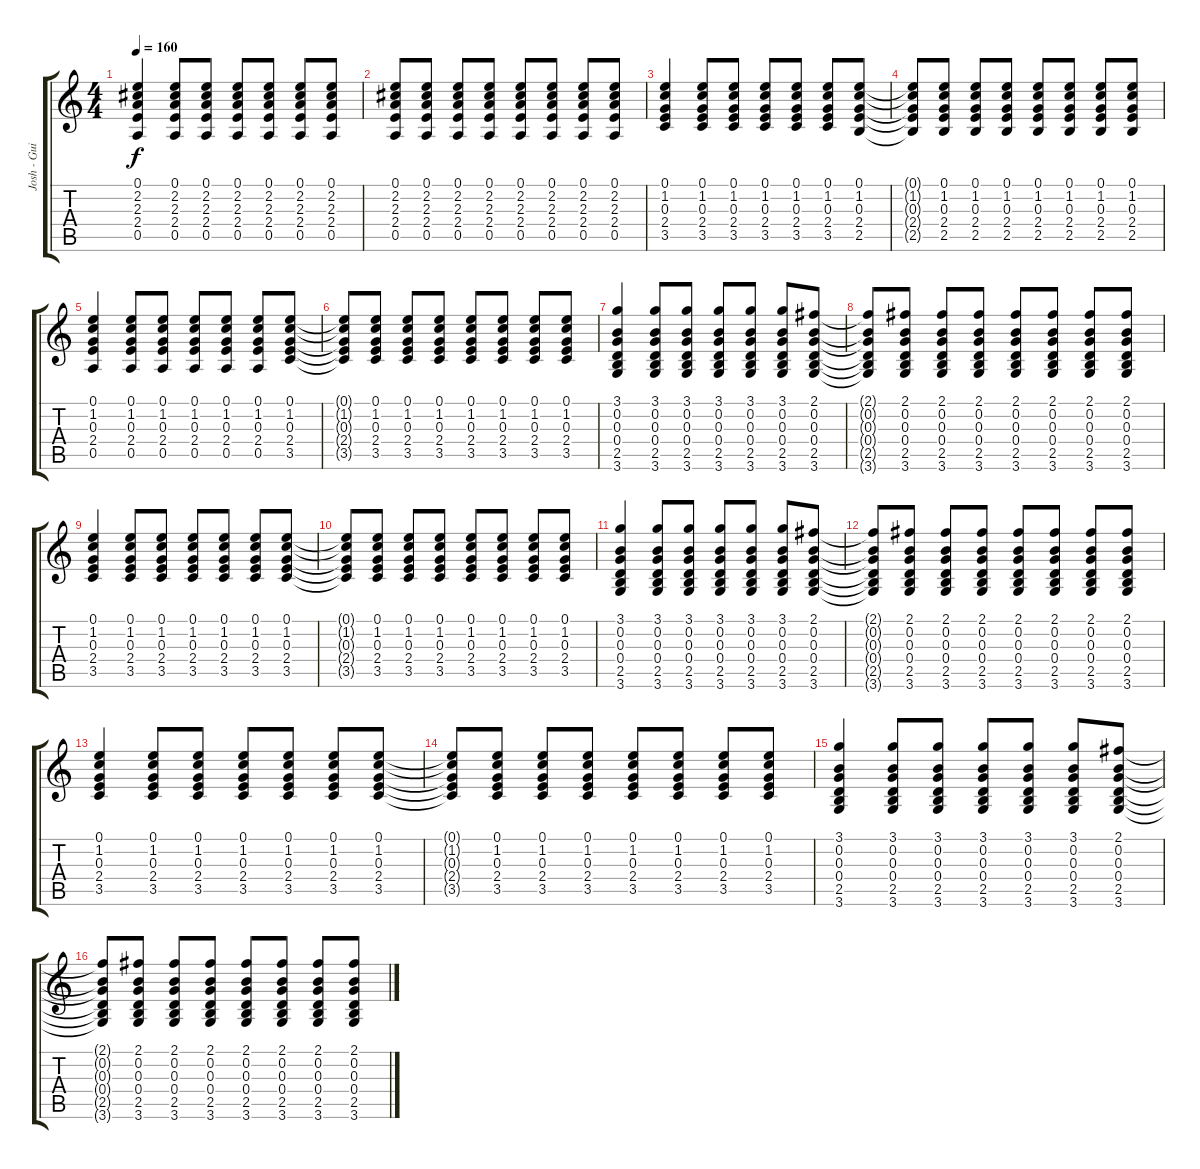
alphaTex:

\track ("Josh - Guitar" "Josh - Gui") {instrument distortionguitar}
\staff {score tabs}
\tuning (E4 B3 G3 D3 A2 E2) {hide}
\ts (4 4)
\tempo 160
\clef g2
\ks c
(0.1 2.2 2.3 2.4 0.5).4{dy f} (0.1 2.2 2.3 2.4 0.5).8 (0.1 2.2 2.3 2.4 0.5).8 (0.1 2.2 2.3 2.4 0.5).8 (0.1 2.2 2.3 2.4 0.5).8 (0.1 2.2 2.3 2.4 0.5).8 (0.1 2.2 2.3 2.4 0.5).8 |
(0.1 2.2 2.3 2.4 0.5).8 (0.1 2.2 2.3 2.4 0.5).8 (0.1 2.2 2.3 2.4 0.5).8 (0.1 2.2 2.3 2.4 0.5).8 (0.1 2.2 2.3 2.4 0.5).8 (0.1 2.2 2.3 2.4 0.5).8 (0.1 2.2 2.3 2.4 0.5).8 (0.1 2.2 2.3 2.4 0.5).8 |
(0.1 1.2 0.3 2.4 3.5).4 (0.1 1.2 0.3 2.4 3.5).8 (0.1 1.2 0.3 2.4 3.5).8 (0.1 1.2 0.3 2.4 3.5).8 (0.1 1.2 0.3 2.4 3.5).8 (0.1 1.2 0.3 2.4 3.5).8 (0.1 1.2 0.3 2.4 2.5).8 |
(0.1{t} 1.2{t} 0.3{t} 2.4{t} 2.5{t}).8 (0.1 1.2 0.3 2.4 2.5).8 (0.1 1.2 0.3 2.4 2.5).8 (0.1 1.2 0.3 2.4 2.5).8 (0.1 1.2 0.3 2.4 2.5).8 (0.1 1.2 0.3 2.4 2.5).8 (0.1 1.2 0.3 2.4 2.5).8 (0.1 1.2 0.3 2.4 2.5).8 |
(0.1 1.2 0.3 2.4 0.5).4 (0.1 1.2 0.3 2.4 0.5).8 (0.1 1.2 0.3 2.4 0.5).8 (0.1 1.2 0.3 2.4 0.5).8 (0.1 1.2 0.3 2.4 0.5).8 (0.1 1.2 0.3 2.4 0.5).8 (0.1 1.2 0.3 2.4 3.5).8 |
(0.1{t} 1.2{t} 0.3{t} 2.4{t} 3.5{t}).8 (0.1 1.2 0.3 2.4 3.5).8 (0.1 1.2 0.3 2.4 3.5).8 (0.1 1.2 0.3 2.4 3.5).8 (0.1 1.2 0.3 2.4 3.5).8 (0.1 1.2 0.3 2.4 3.5).8 (0.1 1.2 0.3 2.4 3.5).8 (0.1 1.2 0.3 2.4 3.5).8 |
(3.1 0.2 0.3 0.4 2.5 3.6).4 (3.1 0.2 0.3 0.4 2.5 3.6).8 (3.1 0.2 0.3 0.4 2.5 3.6).8 (3.1 0.2 0.3 0.4 2.5 3.6).8 (3.1 0.2 0.3 0.4 2.5 3.6).8 (3.1 0.2 0.3 0.4 2.5 3.6).8 (2.1 0.2 0.3 0.4 2.5 3.6).8 |
(2.1{t} 0.2{t} 0.3{t} 0.4{t} 2.5{t} 3.6{t}).8 (2.1 0.2 0.3 0.4 2.5 3.6).8 (2.1 0.2 0.3 0.4 2.5 3.6).8 (2.1 0.2 0.3 0.4 2.5 3.6).8 (2.1 0.2 0.3 0.4 2.5 3.6).8 (2.1 0.2 0.3 0.4 2.5 3.6).8 (2.1 0.2 0.3 0.4 2.5 3.6).8 (2.1 0.2 0.3 0.4 2.5 3.6).8 |
(0.1 1.2 0.3 2.4 3.5).4 (0.1 1.2 0.3 2.4 3.5).8 (0.1 1.2 0.3 2.4 3.5).8 (0.1 1.2 0.3 2.4 3.5).8 (0.1 1.2 0.3 2.4 3.5).8 (0.1 1.2 0.3 2.4 3.5).8 (0.1 1.2 0.3 2.4 3.5).8 |
(0.1{t} 1.2{t} 0.3{t} 2.4{t} 3.5{t}).8 (0.1 1.2 0.3 2.4 3.5).8 (0.1 1.2 0.3 2.4 3.5).8 (0.1 1.2 0.3 2.4 3.5).8 (0.1 1.2 0.3 2.4 3.5).8 (0.1 1.2 0.3 2.4 3.5).8 (0.1 1.2 0.3 2.4 3.5).8 (0.1 1.2 0.3 2.4 3.5).8 |
(3.1 0.2 0.3 0.4 2.5 3.6).4 (3.1 0.2 0.3 0.4 2.5 3.6).8 (3.1 0.2 0.3 0.4 2.5 3.6).8 (3.1 0.2 0.3 0.4 2.5 3.6).8 (3.1 0.2 0.3 0.4 2.5 3.6).8 (3.1 0.2 0.3 0.4 2.5 3.6).8 (2.1 0.2 0.3 0.4 2.5 3.6).8 |
(2.1{t} 0.2{t} 0.3{t} 0.4{t} 2.5{t} 3.6{t}).8 (2.1 0.2 0.3 0.4 2.5 3.6).8 (2.1 0.2 0.3 0.4 2.5 3.6).8 (2.1 0.2 0.3 0.4 2.5 3.6).8 (2.1 0.2 0.3 0.4 2.5 3.6).8 (2.1 0.2 0.3 0.4 2.5 3.6).8 (2.1 0.2 0.3 0.4 2.5 3.6).8 (2.1 0.2 0.3 0.4 2.5 3.6).8 |
(0.1 1.2 0.3 2.4 3.5).4 (0.1 1.2 0.3 2.4 3.5).8 (0.1 1.2 0.3 2.4 3.5).8 (0.1 1.2 0.3 2.4 3.5).8 (0.1 1.2 0.3 2.4 3.5).8 (0.1 1.2 0.3 2.4 3.5).8 (0.1 1.2 0.3 2.4 3.5).8 |
(0.1{t} 1.2{t} 0.3{t} 2.4{t} 3.5{t}).8 (0.1 1.2 0.3 2.4 3.5).8 (0.1 1.2 0.3 2.4 3.5).8 (0.1 1.2 0.3 2.4 3.5).8 (0.1 1.2 0.3 2.4 3.5).8 (0.1 1.2 0.3 2.4 3.5).8 (0.1 1.2 0.3 2.4 3.5).8 (0.1 1.2 0.3 2.4 3.5).8 |
(3.1 0.2 0.3 0.4 2.5 3.6).4 (3.1 0.2 0.3 0.4 2.5 3.6).8 (3.1 0.2 0.3 0.4 2.5 3.6).8 (3.1 0.2 0.3 0.4 2.5 3.6).8 (3.1 0.2 0.3 0.4 2.5 3.6).8 (3.1 0.2 0.3 0.4 2.5 3.6).8 (2.1 0.2 0.3 0.4 2.5 3.6).8 |
(2.1{t} 0.2{t} 0.3{t} 0.4{t} 2.5{t} 3.6{t}).8 (2.1 0.2 0.3 0.4 2.5 3.6).8 (2.1 0.2 0.3 0.4 2.5 3.6).8 (2.1 0.2 0.3 0.4 2.5 3.6).8 (2.1 0.2 0.3 0.4 2.5 3.6).8 (2.1 0.2 0.3 0.4 2.5 3.6).8 (2.1 0.2 0.3 0.4 2.5 3.6).8 (2.1 0.2 0.3 0.4 2.5 3.6).8
